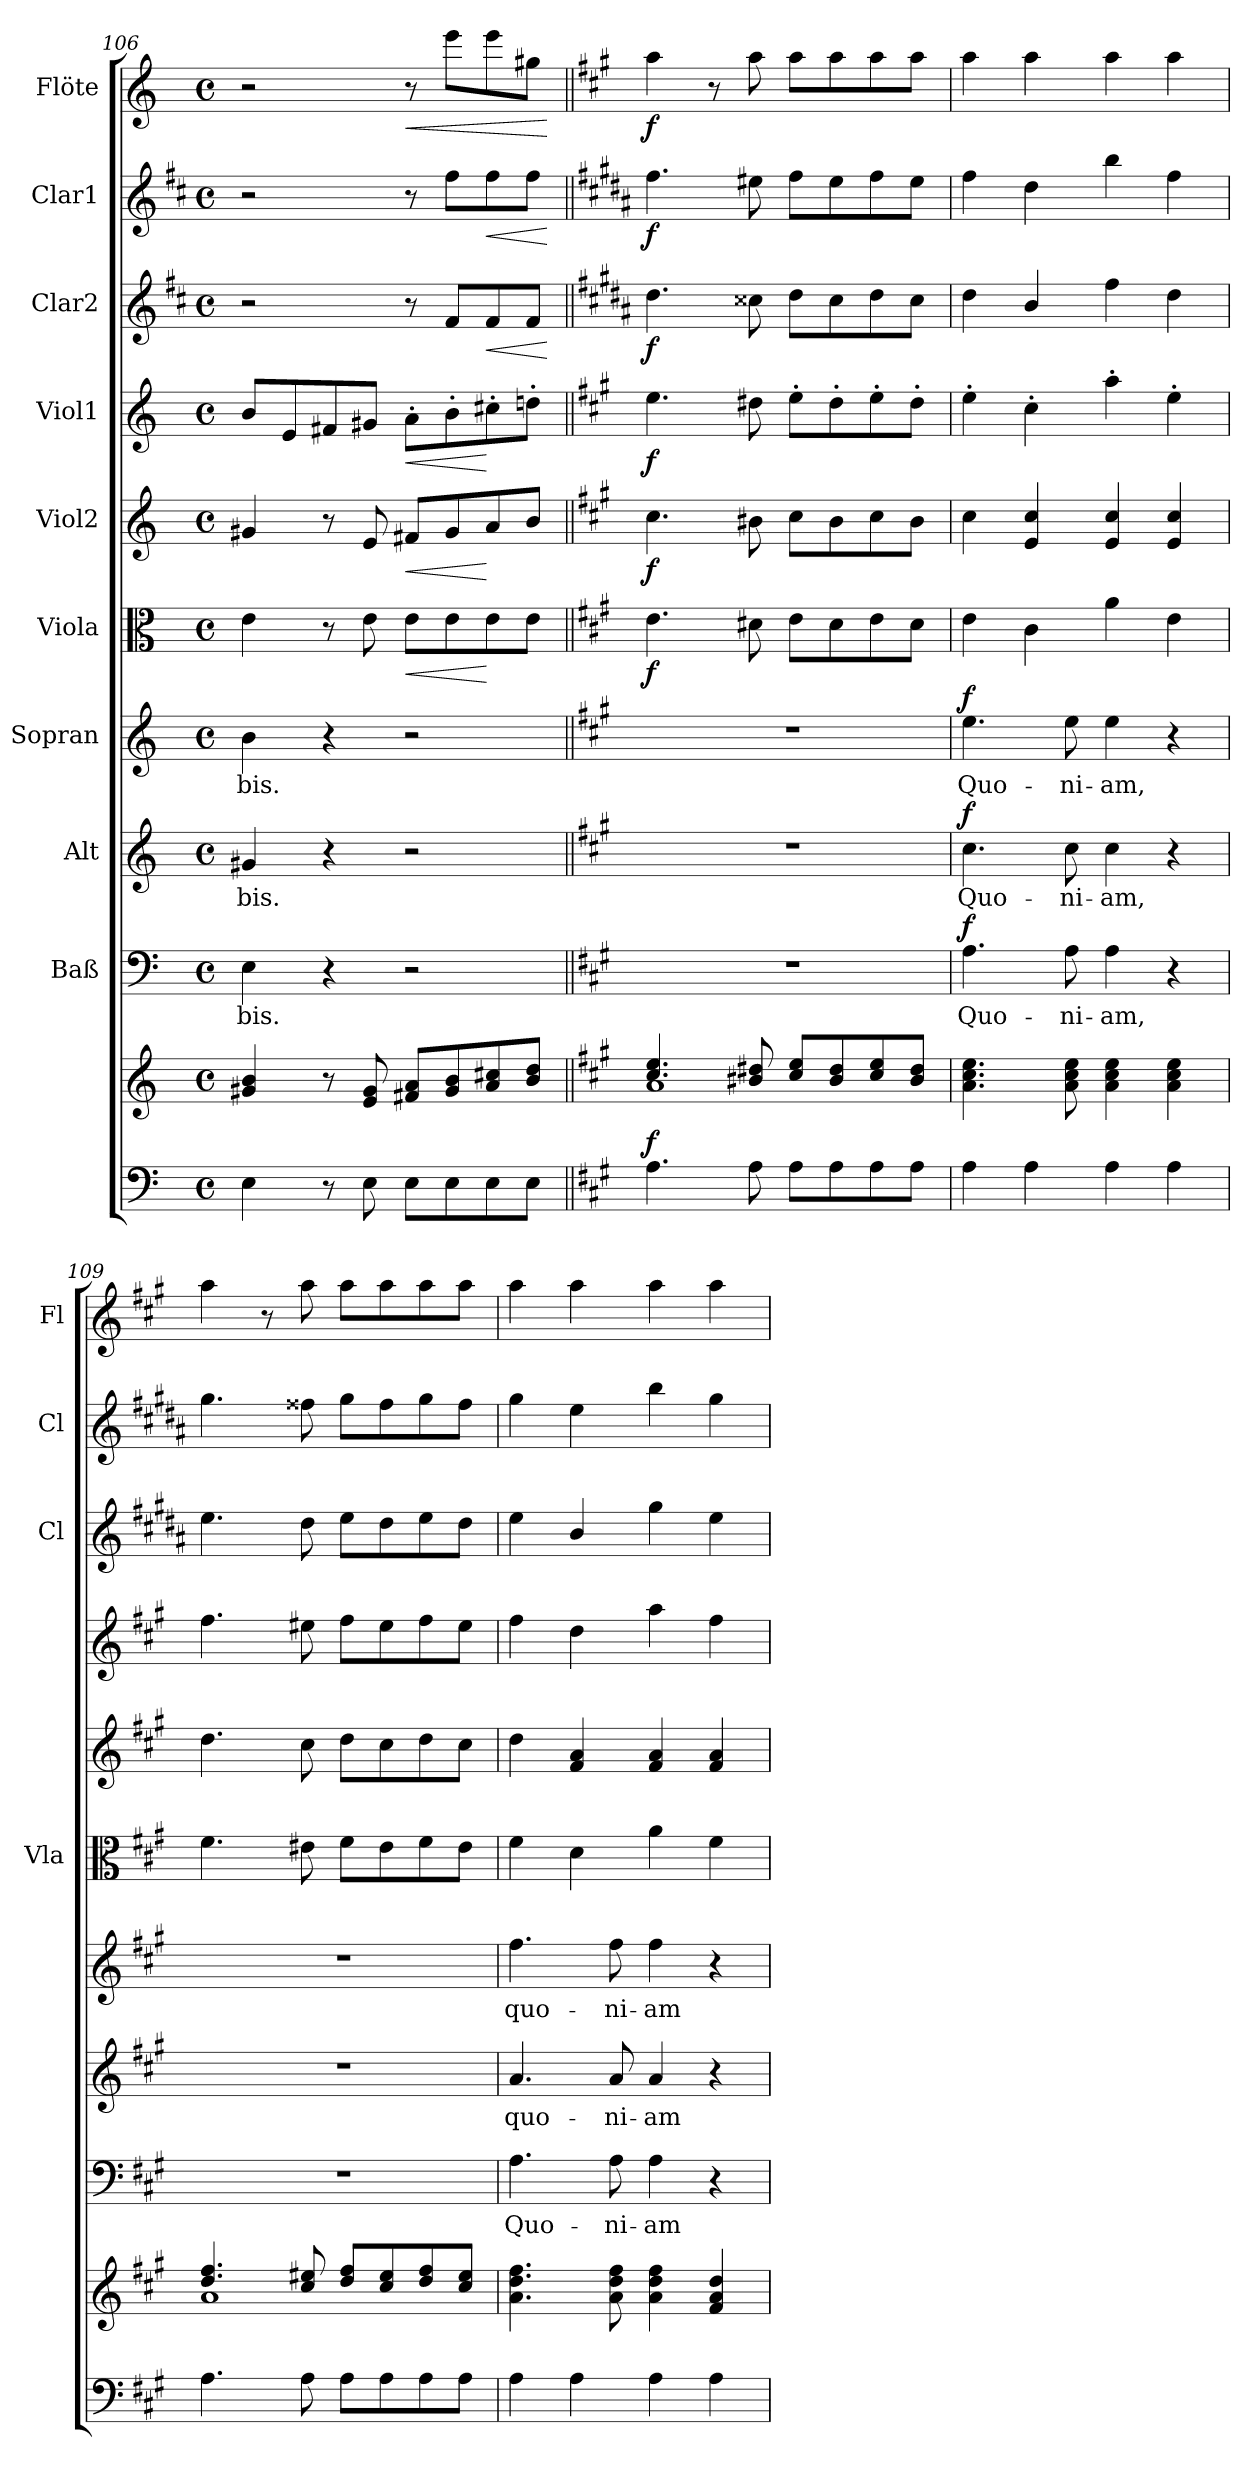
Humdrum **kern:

**kern	**kern	**dynam	**kern	**text	**dynam	**kern	**text	**dynam	**kern	**text	**dynam	**kern	**dynam	**kern	**dynam	**kern	**dynam	**kern	**dynam	**kern	**dynam	**kern	**dynam
*part10	*part10	*part10	*part9	*part9	*part9	*part8	*part8	*part8	*part7	*part7	*part7	*part6	*part6	*part5	*part5	*part4	*part4	*part3	*part3	*part2	*part2	*part1	*part1
*staff11	*staff10	*staff10/11	*staff9	*staff9	*staff9	*staff8	*staff8	*staff8	*staff7	*staff7	*staff7	*staff6	*staff6	*staff5	*staff5	*staff4	*staff4	*staff3	*staff3	*staff2	*staff2	*staff1	*staff1
*	*	*	*I"Baß	*	*	*I"Alt	*	*	*I"Sopran	*	*	*I"Viola	*	*I"Viol2	*	*I"Viol1	*	*I"Clar2	*	*I"Clar1	*	*I"Flöte	*
*	*	*	*	*	*	*	*	*	*	*	*	*I'Vla	*	*	*	*	*	*I'Cl	*	*I'Cl	*	*I'Fl	*
!!LO:PB:g=z
*clefF4	*clefG2	*	*clefF4	*	*	*clefG2	*	*	*clefG2	*	*	*clefC3	*	*clefG2	*	*clefG2	*	*clefG2	*	*clefG2	*	*clefG2	*
*	*	*	*	*	*	*	*	*	*	*	*	*	*	*	*	*	*	*ITrd1c2	*	*ITrd1c2	*	*	*
*k[]	*k[]	*	*k[]	*	*	*k[]	*	*	*k[]	*	*	*k[]	*	*k[]	*	*k[]	*	*k[]	*	*k[]	*	*k[]	*
*C:	*C:	*	*C:	*	*	*C:	*	*	*C:	*	*	*C:	*	*C:	*	*C:	*	*C:	*	*C:	*	*C:	*
*M4/4	*M4/4	*	*M4/4	*	*	*M4/4	*	*	*M4/4	*	*	*M4/4	*	*M4/4	*	*M4/4	*	*M4/4	*	*M4/4	*	*M4/4	*
*met(c)	*met(c)	*	*met(c)	*	*	*met(c)	*	*	*met(c)	*	*	*met(c)	*	*met(c)	*	*met(c)	*	*met(c)	*	*met(c)	*	*met(c)	*
=106	=106	=106	=106	=106	=106	=106	=106	=106	=106	=106	=106	=106	=106	=106	=106	=106	=106	=106	=106	=106	=106	=106	=106
!	!	!	!	!LO:LY:b	!	!	!LO:LY:b	!	!	!LO:LY:b	!	!	!	!	!	!	!	!	!	!	!	!	!
4E\	4g#X/ 4b/	.	4E\	-bis.	.	4g#X/	-bis.	.	4b\	-bis.	.	4e\	.	4g#X/	.	8b/L	.	2r	.	2r	.	2r	.
.	.	.	.	.	.	.	.	.	.	.	.	.	.	.	.	8e/	.	.	.	.	.	.	.
8r	8r	.	4r	.	.	4r	.	.	4r	.	.	8r	.	8r	.	8f#X/	.	.	.	.	.	.	.
8E\	8e/ 8g#/	.	.	.	.	.	.	.	.	.	.	8e\	.	8e/	.	8g#X/J	.	.	.	.	.	.	.
!	!	!	!	!	!	!	!	!	!	!	!	!	!LO:HP:b	!	!LO:HP:b	!	!LO:HP:b	!	!	!	!	!	!LO:HP:b
8E\L	8f#X/ 8a/L	.	2r	.	.	2r	.	.	2r	.	.	8e\L	<	8f#X/L	<	8a'>\L	<	8r	.	8r	.	8r	<
8E\	8g#/ 8b/	.	.	.	.	.	.	.	.	.	.	8e\	.	8g#/	.	8b'>\	.	8e/L	.	8ee\L	.	8eee\L	.
!	!	!	!	!	!	!	!	!	!	!	!	!	!	!	!	!	!	!	!LO:HP:b	!	!LO:HP:b	!	!
8E\	8a/ 8cc#X/	.	.	.	.	.	.	.	.	.	.	8e\	[	8a/	[	8cc#X'>\	[	8e/	<	8ee\	<	8eee\	.
8E\J	8b/ 8dd/J	.	.	.	.	.	.	.	.	.	.	8e\J	.	8b/J	.	8ddn'>\J	.	8e/J	.	8ee\J	.	8gg#X\J	.
.	.	.	.	.	.	.	.	.	.	.	.	.	.	.	.	.	.	.	[	.	[	.	[
=107||	=107||	=107||	=107||	=107||	=107||	=107||	=107||	=107||	=107||	=107||	=107||	=107||	=107||	=107||	=107||	=107||	=107||	=107||	=107||	=107||	=107||	=107||	=107||
*k[f#c#g#]	*k[f#c#g#]	*	*k[f#c#g#]	*	*	*k[f#c#g#]	*	*	*k[f#c#g#]	*	*	*k[f#c#g#]	*	*k[f#c#g#]	*	*k[f#c#g#]	*	*k[f#c#g#]	*	*k[f#c#g#]	*	*k[f#c#g#]	*
*A:	*A:	*	*A:	*	*	*A:	*	*	*A:	*	*	*A:	*	*A:	*	*A:	*	*A:	*	*A:	*	*A:	*
*	*^	*	*	*	*	*	*	*	*	*	*	*	*	*	*	*	*	*	*	*	*	*	*
!	!	!	!LO:DY:a=2	!	!	!	!	!	!	!	!	!	!	!LO:DY:b	!	!LO:DY:b	!	!LO:DY:b	!	!LO:DY:b	!	!LO:DY:b	!	!LO:DY:b
4.A\	4.cc#/ 4.ee/	1a	f	1r	.	.	1r	.	.	1r	.	.	4.e\	f	4.cc#\	f	4.ee\	f	4.cc#\	f	4.ee\	f	4aa\	f
.	.	.	.	.	.	.	.	.	.	.	.	.	.	.	.	.	.	.	.	.	.	.	8r	.
8A\	8b#X/ 8dd#X/	.	.	.	.	.	.	.	.	.	.	.	8d#X\	.	8b#X\	.	8dd#X\	.	8b#X\	.	8dd#X\	.	8aa\	.
8A\L	8cc#/ 8ee/L	.	.	.	.	.	.	.	.	.	.	.	8e\L	.	8cc#\L	.	8ee'>\L	.	8cc#\L	.	8ee\L	.	8aa\L	.
8A\	8b#/ 8dd#/	.	.	.	.	.	.	.	.	.	.	.	8d#\	.	8b#\	.	8dd#'>\	.	8b#\	.	8dd#\	.	8aa\	.
8A\	8cc#/ 8ee/	.	.	.	.	.	.	.	.	.	.	.	8e\	.	8cc#\	.	8ee'>\	.	8cc#\	.	8ee\	.	8aa\	.
8A\J	8b#/ 8dd#/J	.	.	.	.	.	.	.	.	.	.	.	8d#\J	.	8b#\J	.	8dd#'>\J	.	8b#\J	.	8dd#\J	.	8aa\J	.
*	*v	*v	*	*	*	*	*	*	*	*	*	*	*	*	*	*	*	*	*	*	*	*	*	*
=108	=108	=108	=108	=108	=108	=108	=108	=108	=108	=108	=108	=108	=108	=108	=108	=108	=108	=108	=108	=108	=108	=108	=108
!	!	!	!	!LO:LY:b	!LO:DY:a	!	!LO:LY:b	!LO:DY:a	!	!LO:LY:b	!LO:DY:a	!	!	!	!	!	!	!	!	!	!	!	!
4A\	4.a\ 4.cc#\ 4.ee\	.	4.A\	Quo-	f	4.cc#\	Quo-	f	4.ee\	Quo-	f	4e\	.	4cc#\	.	4ee'>\	.	4cc#\	.	4ee\	.	4aa\	.
4A\	.	.	.	.	.	.	.	.	.	.	.	4c#\	.	4e/ 4cc#/	.	4cc#'>\	.	4a/	.	4cc#\	.	4aa\	.
!	!	!	!	!LO:LY:b	!	!	!LO:LY:b	!	!	!LO:LY:b	!	!	!	!	!	!	!	!	!	!	!	!	!
.	8a\ 8cc#\ 8ee\	.	8A\	-ni-	.	8cc#\	-ni-	.	8ee\	-ni-	.	.	.	.	.	.	.	.	.	.	.	.	.
!	!	!	!	!LO:LY:b	!	!	!LO:LY:b	!	!	!LO:LY:b	!	!	!	!	!	!	!	!	!	!	!	!	!
4A\	4a\ 4cc#\ 4ee\	.	4A\	-am,	.	4cc#\	-am,	.	4ee\	-am,	.	4a\	.	4e/ 4cc#/	.	4aa'>\	.	4ee\	.	4aa\	.	4aa\	.
4A\	4a\ 4cc#\ 4ee\	.	4r	.	.	4r	.	.	4r	.	.	4e\	.	4e/ 4cc#/	.	4ee'>\	.	4cc#\	.	4ee\	.	4aa\	.
=109	=109	=109	=109	=109	=109	=109	=109	=109	=109	=109	=109	=109	=109	=109	=109	=109	=109	=109	=109	=109	=109	=109	=109
*	*^	*	*	*	*	*	*	*	*	*	*	*	*	*	*	*	*	*	*	*	*	*	*
4.A\	4.dd/ 4.ff#/	1a	.	1r	.	.	1r	.	.	1r	.	.	4.f#\	.	4.dd\	.	4.ff#\	.	4.dd\	.	4.ff#\	.	4aa\	.
.	.	.	.	.	.	.	.	.	.	.	.	.	.	.	.	.	.	.	.	.	.	.	8r	.
8A\	8cc#/ 8ee#X/	.	.	.	.	.	.	.	.	.	.	.	8e#X\	.	8cc#\	.	8ee#X\	.	8cc#\	.	8ee#X\	.	8aa\	.
8A\L	8dd/ 8ff#/L	.	.	.	.	.	.	.	.	.	.	.	8f#\L	.	8dd\L	.	8ff#\L	.	8dd\L	.	8ff#\L	.	8aa\L	.
8A\	8cc#/ 8ee#/	.	.	.	.	.	.	.	.	.	.	.	8e#\	.	8cc#\	.	8ee#\	.	8cc#\	.	8ee#\	.	8aa\	.
8A\	8dd/ 8ff#/	.	.	.	.	.	.	.	.	.	.	.	8f#\	.	8dd\	.	8ff#\	.	8dd\	.	8ff#\	.	8aa\	.
8A\J	8cc#/ 8ee#/J	.	.	.	.	.	.	.	.	.	.	.	8e#\J	.	8cc#\J	.	8ee#\J	.	8cc#\J	.	8ee#\J	.	8aa\J	.
*	*v	*v	*	*	*	*	*	*	*	*	*	*	*	*	*	*	*	*	*	*	*	*	*	*
=110	=110	=110	=110	=110	=110	=110	=110	=110	=110	=110	=110	=110	=110	=110	=110	=110	=110	=110	=110	=110	=110	=110	=110
!	!	!	!	!LO:LY:b	!	!	!LO:LY:b	!	!	!LO:LY:b	!	!	!	!	!	!	!	!	!	!	!	!	!
4A\	4.a\ 4.dd\ 4.ff#\	.	4.A\	Quo-	.	4.a/	quo-	.	4.ff#\	quo-	.	4f#\	.	4dd\	.	4ff#\	.	4dd\	.	4ff#\	.	4aa\	.
4A\	.	.	.	.	.	.	.	.	.	.	.	4d\	.	4f#/ 4a/	.	4dd\	.	4a/	.	4dd\	.	4aa\	.
!	!	!	!	!LO:LY:b	!	!	!LO:LY:b	!	!	!LO:LY:b	!	!	!	!	!	!	!	!	!	!	!	!	!
.	8a\ 8dd\ 8ff#\	.	8A\	-ni-	.	8a/	-ni-	.	8ff#\	-ni-	.	.	.	.	.	.	.	.	.	.	.	.	.
!	!	!	!	!LO:LY:b	!	!	!LO:LY:b	!	!	!LO:LY:b	!	!	!	!	!	!	!	!	!	!	!	!	!
4A\	4a\ 4dd\ 4ff#\	.	4A\	-am	.	4a/	-am	.	4ff#\	-am	.	4a\	.	4f#/ 4a/	.	4aa\	.	4ff#\	.	4aa\	.	4aa\	.
4A\	4f#/ 4a/ 4dd/	.	4r	.	.	4r	.	.	4r	.	.	4f#\	.	4f#/ 4a/	.	4ff#\	.	4dd\	.	4ff#\	.	4aa\	.
=	=	=	=	=	=	=	=	=	=	=	=	=	=	=	=	=	=	=	=	=	=	=	=
*-	*-	*-	*-	*-	*-	*-	*-	*-	*-	*-	*-	*-	*-	*-	*-	*-	*-	*-	*-	*-	*-	*-	*-
